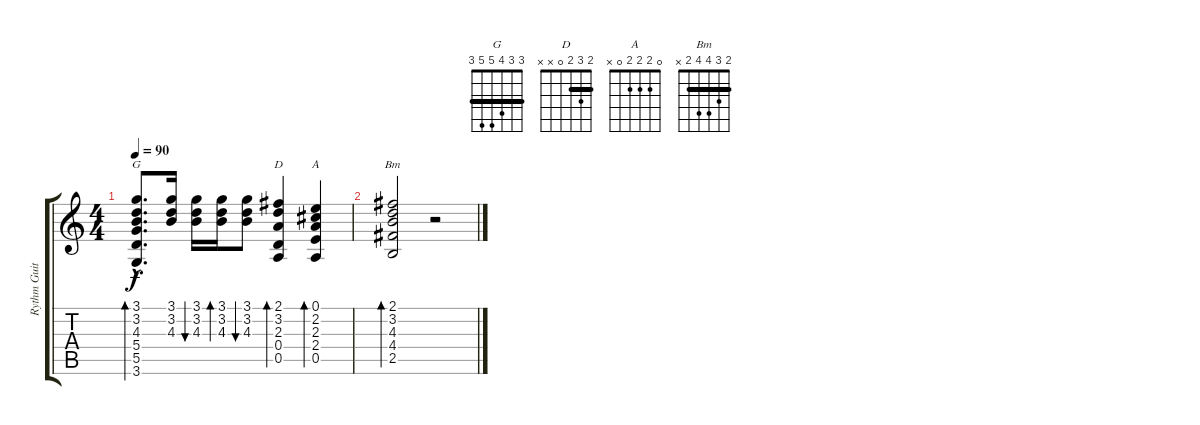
\track ("Rythm Guitar" "Rythm Guit") {instrument acousticguitarnylon}
\staff {score tabs}
\tuning (E4 B3 G3 D3 A2 E2) {hide}
\chord ("G" 3 3 4 5 5 3) {barre 3}
\chord ("D" 2 3 2 0 x x) {barre 2}
\chord ("A" 0 2 2 2 0 x)
\chord ("Bm" 2 3 4 4 2 x) {barre 2}
\ts (4 4)
\tempo 90
\clef g2
\ks c
(3.1{hac} 3.2{hac} 4.3{hac} 5.4{hac} 5.5{hac} 3.6{hac}).8{d bd 60 ch "G" dy f} (3.1 3.2 4.3).16 (3.1 3.2 4.3).16{bu 60} (3.1 3.2 4.3).16{bd 60} (3.1 3.2 4.3).8{bu 60} (2.1 3.2 2.3 0.4 0.5).4{bd 60 ch "D"} (0.1 2.2 2.3 2.4 0.5).4{bd 60 ch "A"} |
(2.1 3.2 4.3 4.4 2.5).2{bd 60 ch "Bm"} r.2
